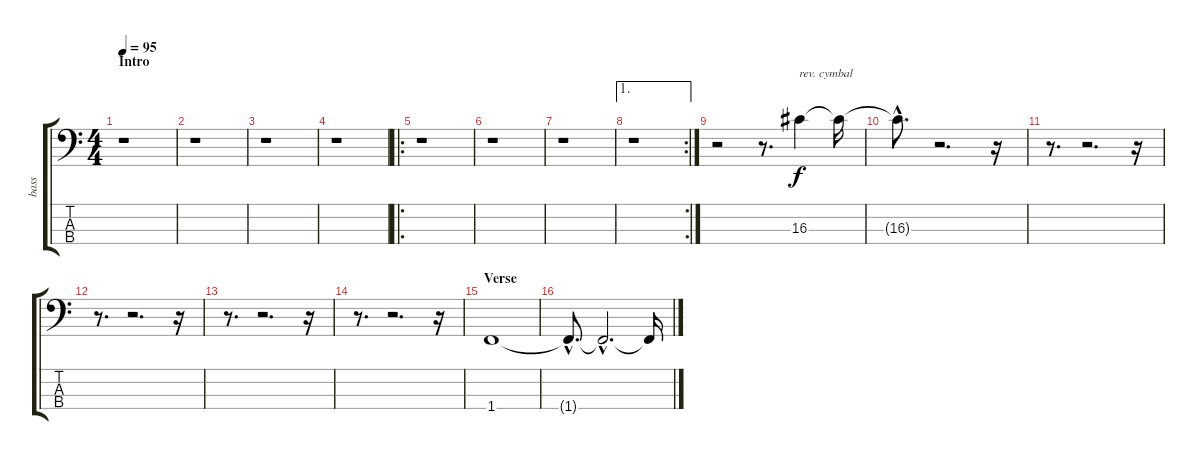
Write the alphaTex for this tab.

\track ("bass" "bass") {instrument electricbassfinger}
\staff {score tabs}
\tuning (G2 D2 A1 E1) {hide}
\ts (4 4)
\section ("" "Intro")
\tempo 95
\clef f4
\ks c
r.1{dy f instrument electricbassfinger} |
r.1 |
r.1 |
r.1 |
\ro
r.1 |
r.1 |
r.1 |
\ae 1
\rc 2
r.1 |
r.2 r.8{d} 16.3.4{txt "rev. cymbal" volume 16 instrument reversecymbal} 16.3{t}.16 |
16.3{hac t}.8{d} r.2{d} r.16 |
r.8{d} r.2{d} r.16 |
r.8{d} r.2{d} r.16 |
r.8{d} r.2{d} r.16 |
r.8{d} r.2{d} r.16 |
\section ("" "Verse")
1.4.1{volume 13 instrument electricbassfinger} |
1.4{hac t}.8{d} 1.4{hac t}.2{d} 1.4{t}.16
